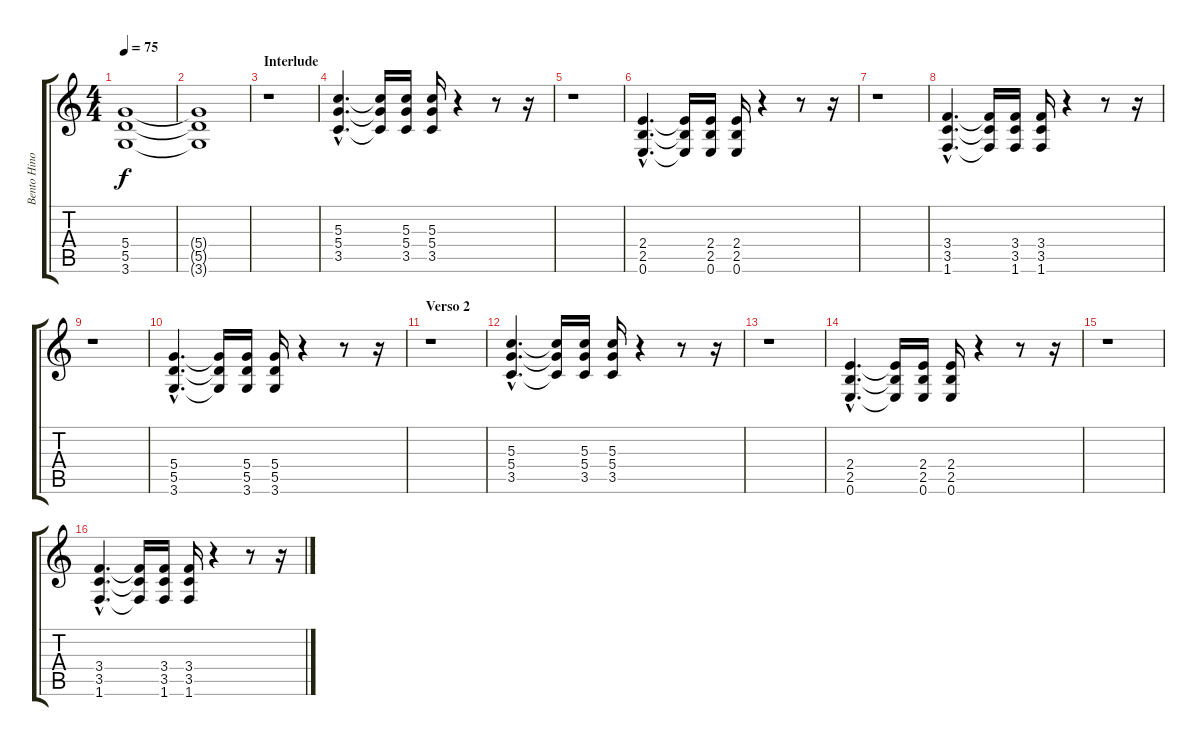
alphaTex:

\track ("Bento Hinoto (Distorção)" "Bento Hino") {instrument distortionguitar}
\staff {score tabs}
\tuning (E4 B3 G3 D3 A2 E2) {hide}
\ts (4 4)
\tempo 75
\clef g2
\ks c
(5.4 5.5 3.6).1{dy f} |
(5.4{t} 5.5{t} 3.6{t}).1 |
\section ("" "Interlude")
r.1 |
(5.3{hac} 5.4{hac} 3.5{hac}).4{d} (5.3{t} 5.4{t} 3.5{t}).16 (5.3 5.4 3.5).16 (5.3 5.4 3.5).16 r.4 r.8 r.16 |
r.1 |
(2.4{hac} 2.5{hac} 0.6{hac}).4{d} (2.4{t} 2.5{t} 0.6{t}).16 (2.4 2.5 0.6).16 (2.4 2.5 0.6).16 r.4 r.8 r.16 |
r.1 |
(3.4{hac} 3.5{hac} 1.6{hac}).4{d} (3.4{t} 3.5{t} 1.6{t}).16 (3.4 3.5 1.6).16 (3.4 3.5 1.6).16 r.4 r.8 r.16 |
r.1 |
(5.4{hac} 5.5{hac} 3.6{hac}).4{d} (5.4{t} 5.5{t} 3.6{t}).16 (5.4 5.5 3.6).16 (5.4 5.5 3.6).16 r.4 r.8 r.16 |
\section ("" "Verso 2")
r.1 |
(5.3{hac} 5.4{hac} 3.5{hac}).4{d} (5.3{t} 5.4{t} 3.5{t}).16 (5.3 5.4 3.5).16 (5.3 5.4 3.5).16 r.4 r.8 r.16 |
r.1 |
(2.4{hac} 2.5{hac} 0.6{hac}).4{d} (2.4{t} 2.5{t} 0.6{t}).16 (2.4 2.5 0.6).16 (2.4 2.5 0.6).16 r.4 r.8 r.16 |
r.1 |
(3.4{hac} 3.5{hac} 1.6{hac}).4{d} (3.4{t} 3.5{t} 1.6{t}).16 (3.4 3.5 1.6).16 (3.4 3.5 1.6).16 r.4 r.8 r.16
